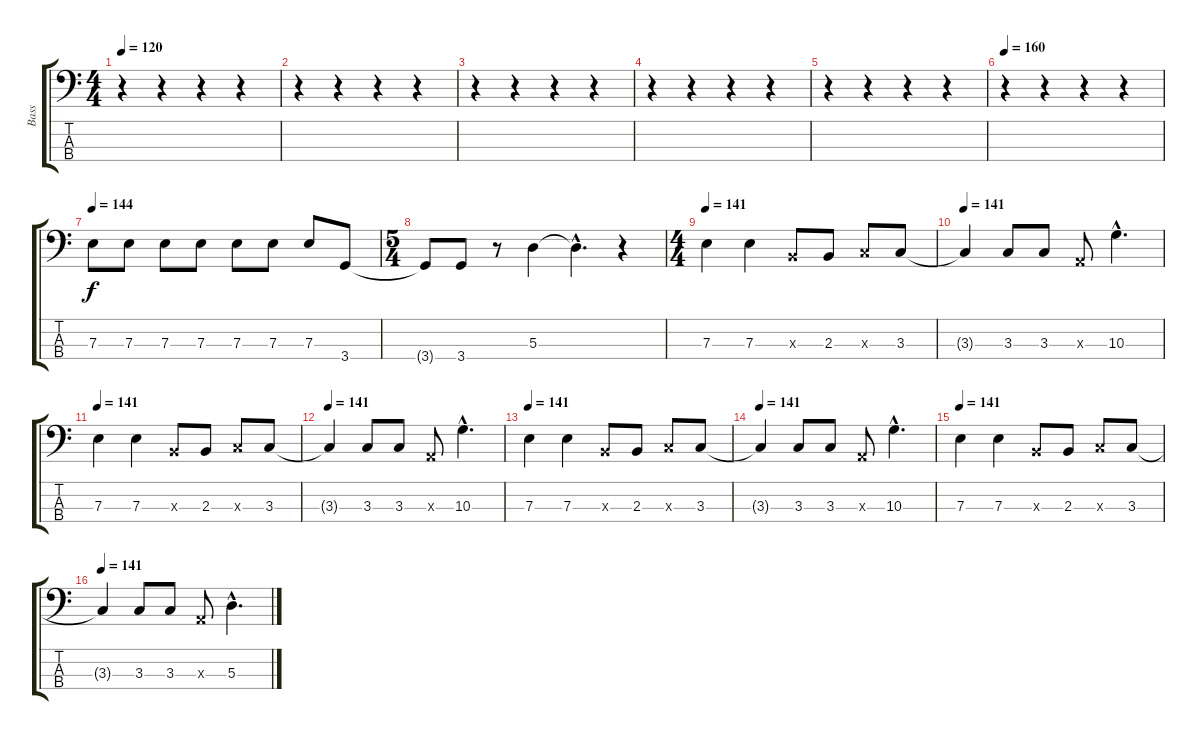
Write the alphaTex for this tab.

\track ("Bass" "Bass") {instrument acousticguitarnylon}
\staff {score tabs}
\tuning (G2 D2 A1 E1) {hide}
\ts (4 4)
\tempo 120
\tempo 144
\tempo 120
\clef f4
\ks c
r.4{dy f instrument acousticguitarnylon} r.4 r.4 r.4 |
r.4 r.4 r.4 r.4 |
r.4 r.4 r.4 r.4 |
r.4 r.4 r.4 r.4 |
r.4 r.4 r.4 r.4 |
\tempo 160
r.4 r.4 r.4 r.4 |
\tempo 144
7.3.8 7.3.8 7.3.8 7.3.8 7.3.8 7.3.8 7.3.8 3.4.8 |
\ts (5 4)
3.4{t}.8 3.4.8 r.8 5.3.4 5.3{hac t}.4{d} r.4 |
\ts (4 4)
\tempo 141
7.3.4 7.3.4 2.3{x}.8 2.3.8 3.3{x}.8 3.3.8 |
\tempo 141
3.3{t}.4 3.3.8 3.3.8 0.3{x}.8 10.3{hac}.4{d} |
\tempo 141
7.3.4 7.3.4 2.3{x}.8 2.3.8 3.3{x}.8 3.3.8 |
\tempo 141
3.3{t}.4 3.3.8 3.3.8 0.3{x}.8 10.3{hac}.4{d} |
\tempo 141
7.3.4 7.3.4 2.3{x}.8 2.3.8 3.3{x}.8 3.3.8 |
\tempo 141
3.3{t}.4 3.3.8 3.3.8 0.3{x}.8 10.3{hac}.4{d} |
\tempo 141
7.3.4 7.3.4 2.3{x}.8 2.3.8 3.3{x}.8 3.3.8 |
\tempo 141
3.3{t}.4 3.3.8 3.3.8 0.3{x}.8 5.3{hac}.4{d}
